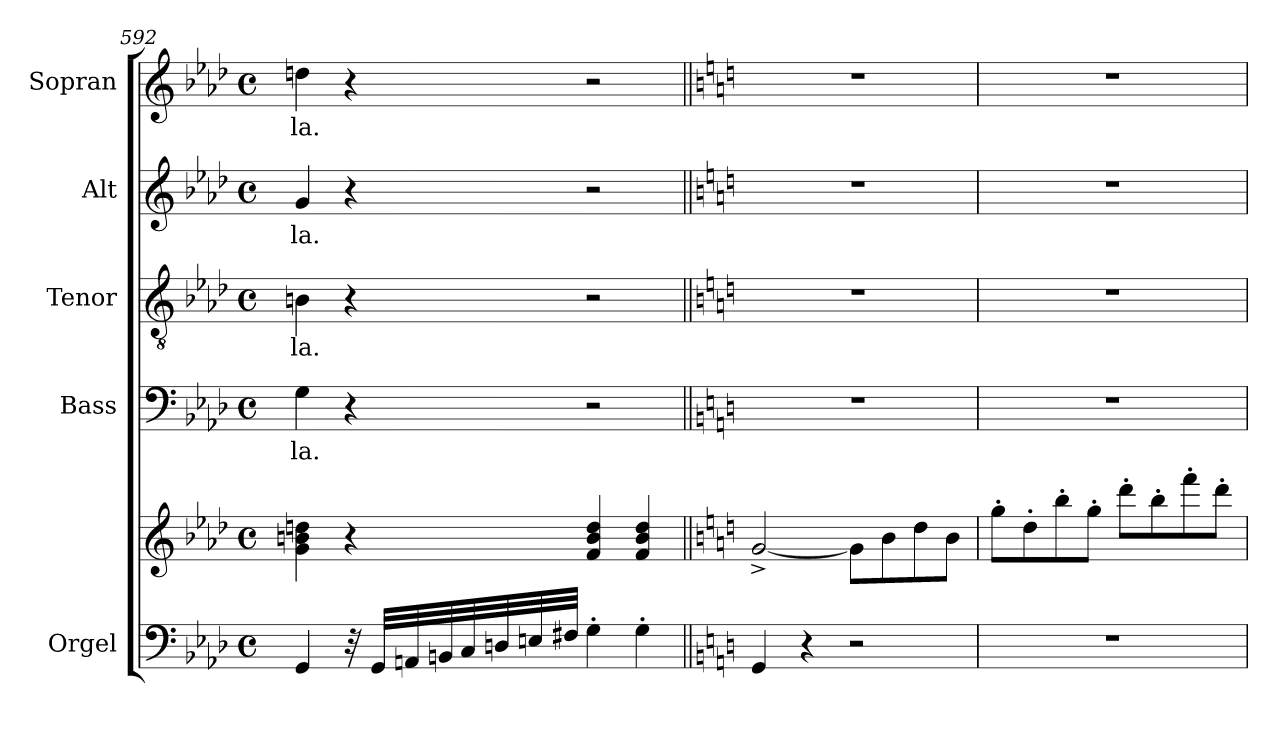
**kern	**kern	**kern	**text	**kern	**text	**kern	**text	**kern	**text
*part5	*part5	*part4	*part4	*part3	*part3	*part2	*part2	*part1	*part1
*staff6	*staff5	*staff4	*staff4	*staff3	*staff3	*staff2	*staff2	*staff1	*staff1
*I"Orgel	*	*I"Bass	*	*I"Tenor	*	*I"Alt	*	*I"Sopran	*
*I'Org.	*	*I'B.	*	*I'T.	*	*I'A.	*	*I'S.	*
!!LO:LB:g=z
*clefF4	*clefG2	*clefF4	*	*clefGv2	*	*clefG2	*	*clefG2	*
*k[b-e-a-d-]	*k[b-e-a-d-]	*k[b-e-a-d-]	*	*k[b-e-a-d-]	*	*k[b-e-a-d-]	*	*k[b-e-a-d-]	*
*A-:	*A-:	*A-:	*	*A-:	*	*A-:	*	*A-:	*
*M4/4	*M4/4	*M4/4	*	*M4/4	*	*M4/4	*	*M4/4	*
*met(c)	*met(c)	*met(c)	*	*met(c)	*	*met(c)	*	*met(c)	*
=592	=592	=592	=592	=592	=592	=592	=592	=592	=592
!	!	!	!LO:LY:b	!	!LO:LY:b	!	!LO:LY:b	!	!LO:LY:b
4GG/	4g\ 4bn\ 4ddn\	4G\	-la.	4Bn\	-la.	4g/	-la.	4ddn\	-la.
32r	4r	4r	.	4r	.	4r	.	4r	.
32GG/LLL	.	.	.	.	.	.	.	.	.
32AAn/	.	.	.	.	.	.	.	.	.
32BBn/	.	.	.	.	.	.	.	.	.
32C/	.	.	.	.	.	.	.	.	.
32Dn/	.	.	.	.	.	.	.	.	.
32En/	.	.	.	.	.	.	.	.	.
32F#X/JJJ	.	.	.	.	.	.	.	.	.
4G'>\	4f/ 4b/ 4dd/	2r	.	2r	.	2r	.	2r	.
4G'>\	4f/ 4b/ 4dd/	.	.	.	.	.	.	.	.
=593||	=593||	=593||	=593||	=593||	=593||	=593||	=593||	=593||	=593||
*k[]	*k[]	*k[]	*	*k[]	*	*k[]	*	*k[]	*
*C:	*C:	*C:	*	*C:	*	*C:	*	*C:	*
4GG/	[2g^</	1r	.	1r	.	1r	.	1r	.
4r	.	.	.	.	.	.	.	.	.
2r	8g\L]	.	.	.	.	.	.	.	.
.	8b\	.	.	.	.	.	.	.	.
.	8dd\	.	.	.	.	.	.	.	.
.	8b\J	.	.	.	.	.	.	.	.
=594	=594	=594	=594	=594	=594	=594	=594	=594	=594
1r	8gg'>\L	1r	.	1r	.	1r	.	1r	.
.	8dd'>\	.	.	.	.	.	.	.	.
.	8bb'>\	.	.	.	.	.	.	.	.
.	8gg'>\J	.	.	.	.	.	.	.	.
.	8ddd'>\L	.	.	.	.	.	.	.	.
.	8bb'>\	.	.	.	.	.	.	.	.
.	8fff'>\	.	.	.	.	.	.	.	.
.	8ddd'>\J	.	.	.	.	.	.	.	.
=	=	=	=	=	=	=	=	=	=
*-	*-	*-	*-	*-	*-	*-	*-	*-	*-
